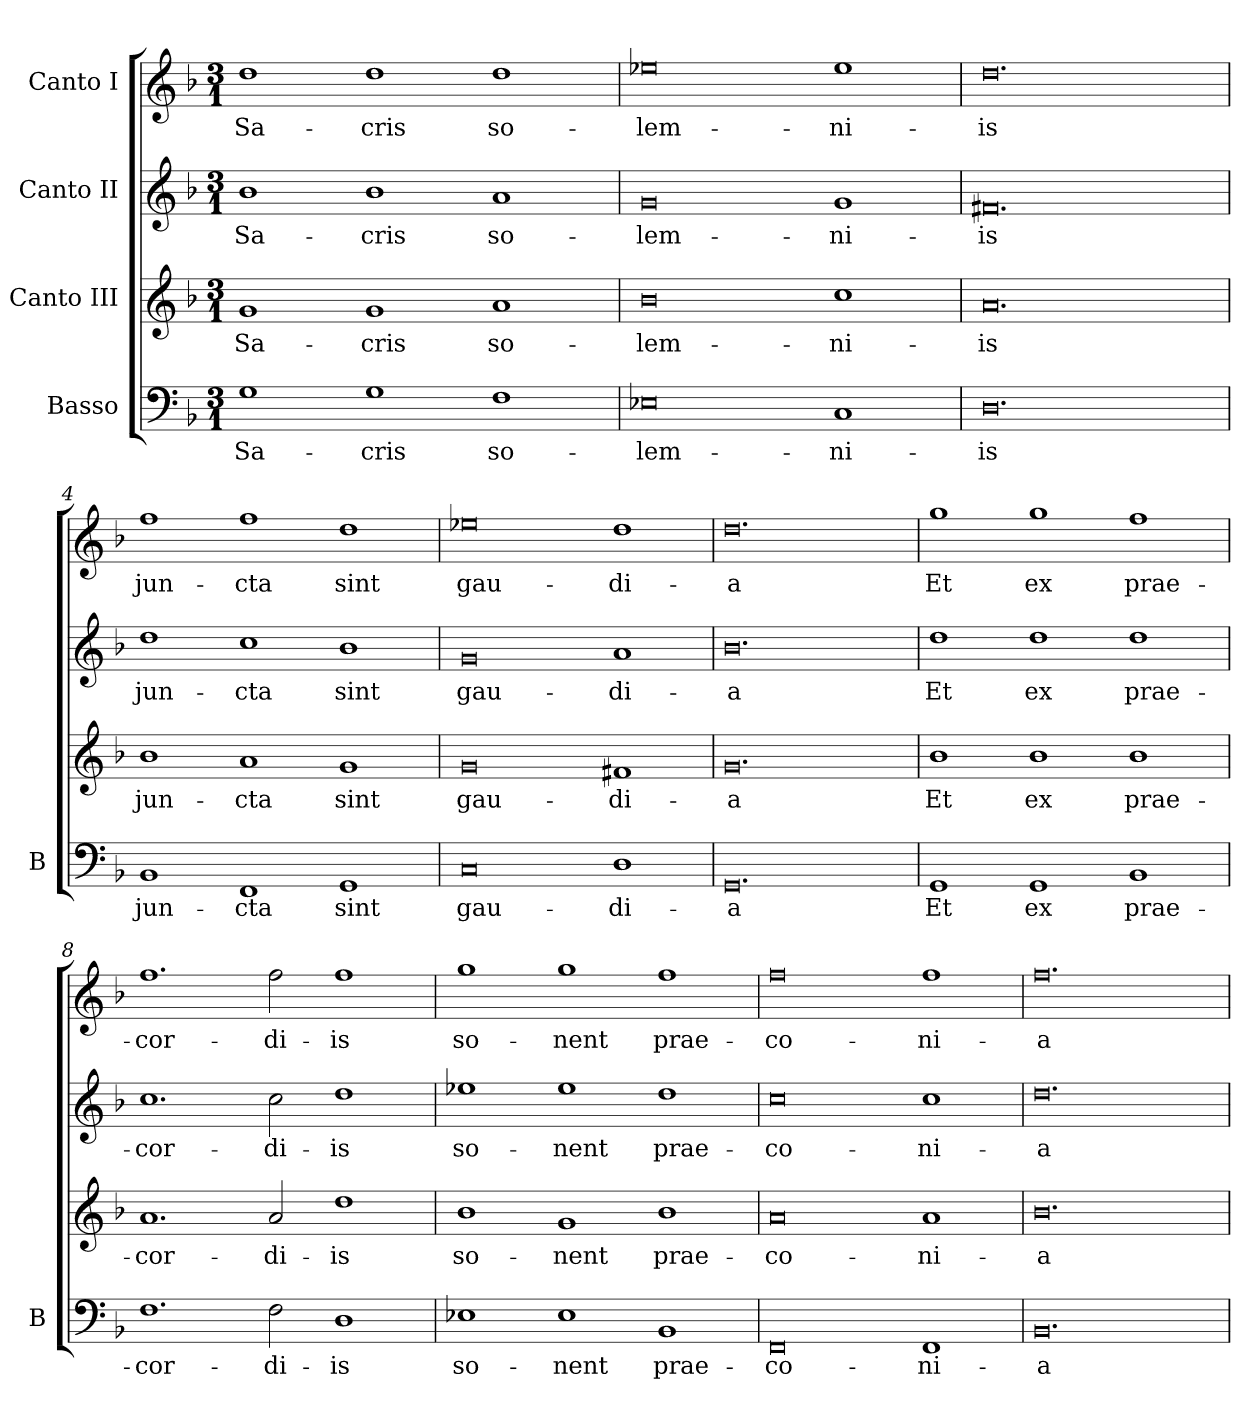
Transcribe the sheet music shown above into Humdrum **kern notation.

**kern	**text	**kern	**text	**kern	**text	**kern	**text
*part4	*part4	*part3	*part3	*part2	*part2	*part1	*part1
*staff4	*staff4	*staff3	*staff3	*staff2	*staff2	*staff1	*staff1
*I"Basso	*	*I"Canto III	*	*I"Canto II	*	*I"Canto I	*
*I'B	*	*	*	*	*	*	*
*clefF4	*	*clefG2	*	*clefG2	*	*clefG2	*
*k[b-]	*	*k[b-]	*	*k[b-]	*	*k[b-]	*
*M3/1	*	*M3/1	*	*M3/1	*	*M3/1	*
=1	=1	=1	=1	=1	=1	=1	=1
1G	Sa-	1g	Sa-	1b-	Sa-	1dd	Sa-
1G	-cris	1g	-cris	1b-	-cris	1dd	-cris
1F	so-	1a	so-	1a	so-	1dd	so-
=2	=2	=2	=2	=2	=2	=2	=2
0E-X	-lem-	0b-	-lem-	0g	-lem-	0ee-X	-lem-
1C	-ni-	1cc	-ni-	1g	-ni-	1ee-	-ni-
=3	=3	=3	=3	=3	=3	=3	=3
0.D	-is	0.a	-is	0.f#X	-is	0.dd	-is
=4	=4	=4	=4	=4	=4	=4	=4
1BB-	jun-	1b-	jun-	1dd	jun-	1ff	jun-
1FF	-cta	1a	-cta	1cc	-cta	1ff	-cta
1GG	sint	1g	sint	1b-	sint	1dd	sint
=5	=5	=5	=5	=5	=5	=5	=5
0C	gau-	0g	gau-	0g	gau-	0ee-X	gau-
1D	-di-	1f#X	-di-	1a	-di-	1dd	-di-
=6	=6	=6	=6	=6	=6	=6	=6
0.GG	-a	0.g	-a	0.b-	-a	0.dd	-a
=7	=7	=7	=7	=7	=7	=7	=7
1GG	Et	1b-	Et	1dd	Et	1gg	Et
1GG	ex	1b-	ex	1dd	ex	1gg	ex
1BB-	prae-	1b-	prae-	1dd	prae-	1ff	prae-
=8	=8	=8	=8	=8	=8	=8	=8
1.F	-cor-	1.a	-cor-	1.cc	-cor-	1.ff	-cor-
2F\	-di-	2a/	-di-	2cc\	-di-	2ff\	-di-
1D	-is	1dd	-is	1dd	-is	1ff	-is
=9	=9	=9	=9	=9	=9	=9	=9
1E-X	so-	1b-	so-	1ee-X	so-	1gg	so-
1E-	-nent	1g	-nent	1ee-	-nent	1gg	-nent
1BB-	prae-	1b-	prae-	1dd	prae-	1ff	prae-
=10	=10	=10	=10	=10	=10	=10	=10
0FF	-co-	0a	-co-	0cc	-co-	0ff	-co-
1FF	-ni-	1a	-ni-	1cc	-ni-	1ff	-ni-
=11	=11	=11	=11	=11	=11	=11	=11
0.BB-	-a	0.b-	-a	0.dd	-a	0.ff	-a
=	=	=	=	=	=	=	=
*-	*-	*-	*-	*-	*-	*-	*-
